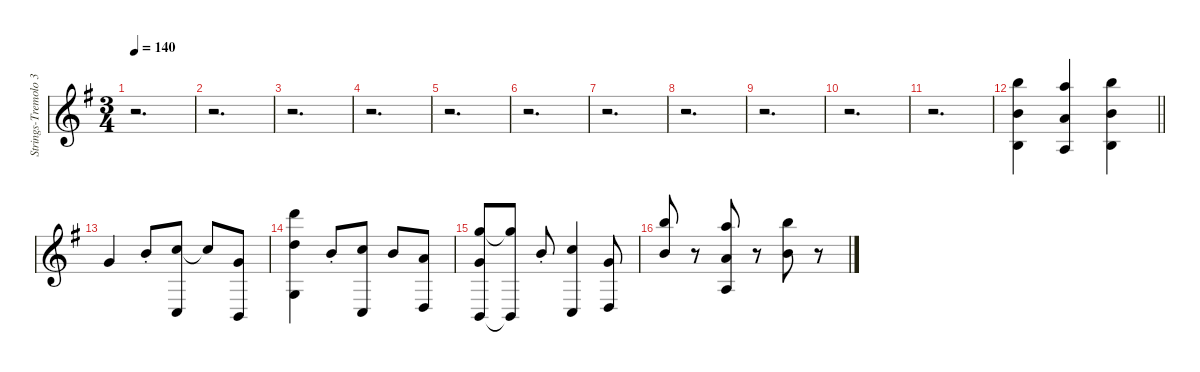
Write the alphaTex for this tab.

\defaultSystemsLayout 8
\hideDynamics
\bracketExtendMode groupsimilarinstruments
\firstSystemTrackNameMode fullname
\otherSystemsTrackNameOrientation horizontal
\track ("Strings-Tremolo 3" "vln.") {defaultSystemsLayout 8 instrument tremolostrings}
\staff {score}
\tuning (E4 B3 G3 D3 A2 E2)
\ts (3 4)
\tempo 140
\clef g2
\ks g
r.2{d dy mf beam Down} |
r.2{d beam Down} |
r.2{d beam Down} |
r.2{d beam Down} |
r.2{d beam Down} |
r.2{d beam Down} |
r.2{d beam Down} |
r.2{d beam Down} |
r.2{d beam Down} |
r.2{d beam Down} |
r.2{d beam Down} |
\barLineRight lightlight
(19.1{acc forcenatural} 12.2{acc forcenatural} 9.4{acc forcenatural}).4{dy mp beam Down} (17.1{acc forcenatural} 10.2{acc forcenatural} 7.4{acc forcenatural}).4{beam Up} (19.1{acc forcenatural} 12.2{acc forcenatural} 9.4{acc forcenatural}).4{beam Down} |
8.2{acc forcenatural}.4{beam Up} 7.1{st acc forcenatural}.8{beam Up} (8.1{acc forcenatural} 8.6{acc forcenatural}).8{beam Up} 8.1{t acc forcenatural}.8{dy f beam Up} (8.2{acc forcenatural} 7.6{acc forcenatural}).8{dy mp beam Up} |
(22.1{acc forcenatural} 15.2{acc forcenatural} 15.6{acc forcenatural}).4{beam Down} 7.1{st acc forcenatural}.8{beam Up} (8.1{acc forcenatural} 8.6{acc forcenatural}).8{beam Up} 7.1{acc forcenatural}.8{beam Up} (10.2{acc forcenatural} 10.6{acc forcenatural}).8{beam Up} |
(15.1{acc forcenatural} 8.2{acc forcenatural} 7.6{acc forcenatural}).8{beam Up} (15.1{t acc forcenatural} 7.6{t acc forcenatural}).8{dy f beam Up} 7.1{st acc forcenatural}.8{dy mp beam Up} (8.1{acc forcenatural} 8.6{acc forcenatural}).4{beam Up} (8.2{acc forcenatural} 10.6{acc forcenatural}).8{beam Up} |
(19.1{acc forcenatural} 12.2{acc forcenatural}).8{beam Up} r.8{beam Up} (17.1{acc forcenatural} 10.2{acc forcenatural} 7.4{acc forcenatural}).8{beam Up} r.8{beam Up} (19.1{acc forcenatural} 12.2{acc forcenatural}).8{beam Down} r.8{beam Down}
